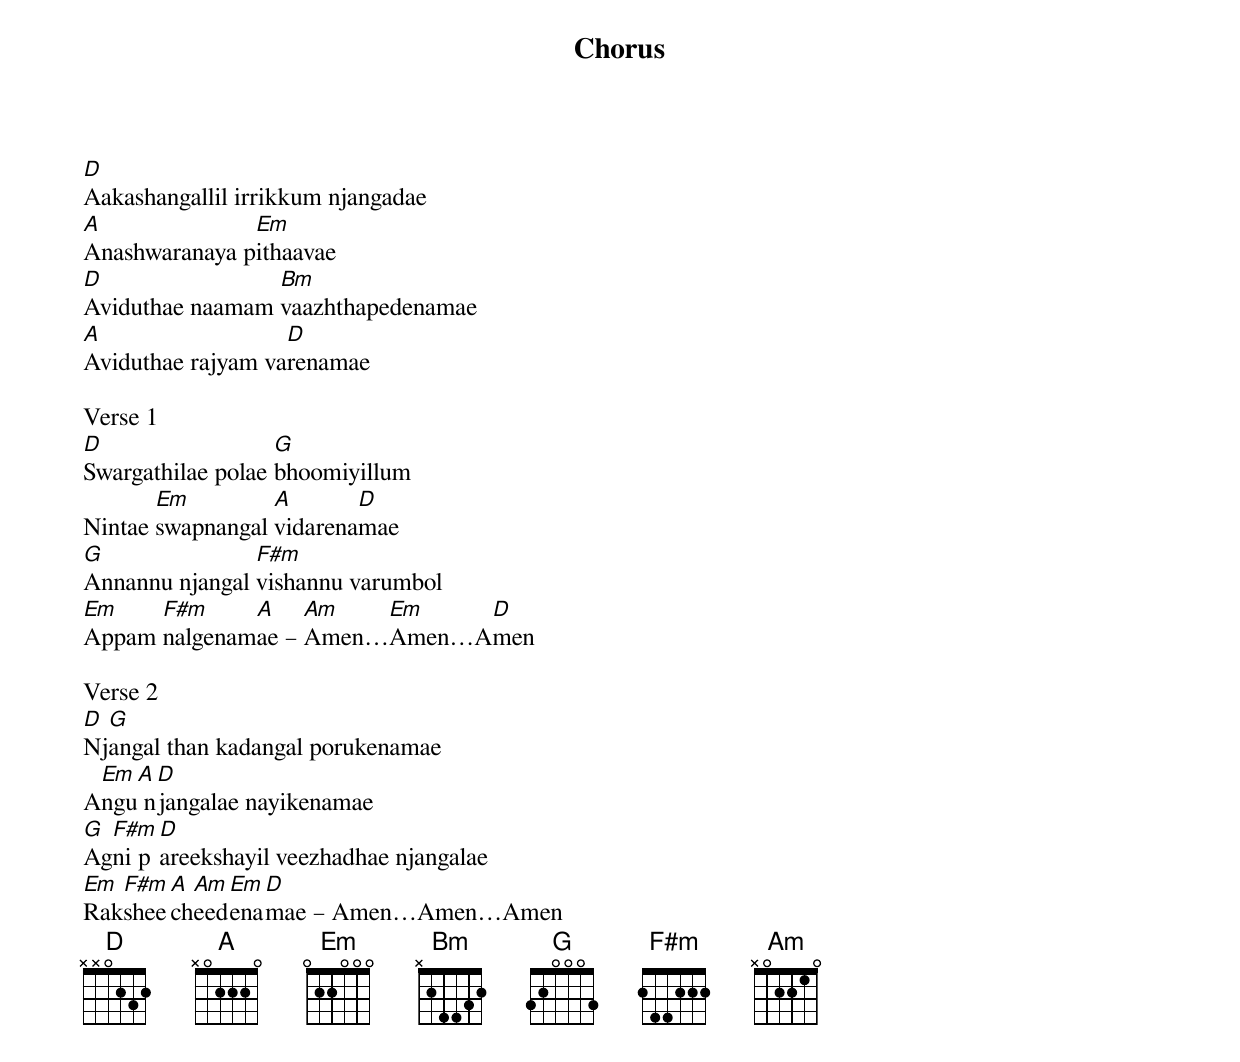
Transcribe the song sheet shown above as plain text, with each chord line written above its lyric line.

Chorus
D
Aakashangallil irrikkum njangadae
A              Em
Anashwaranaya pithaavae
D                Bm
Aviduthae naamam vaazhthapedenamae
A                  D
Aviduthae rajyam varenamae

Verse 1
D                  G
Swargathilae polae bhoomiyillum
       Em         A       D
Nintae swapnangal vidarenamae
G               F#m
Annannu njangal vishannu varumbol
Em    F#m     A    Am   Em    D
Appam nalgenamae – Amen…Amen…Amen

Verse 2
D G
Njangal than kadangal porukenamae
 Em A D
Angu njangalae nayikenamae
G F#m D
Agni pareekshayil veezhadhae njangalae
Em F#m A Am Em D
Raksheecheedenamae – Amen…Amen…Amen
